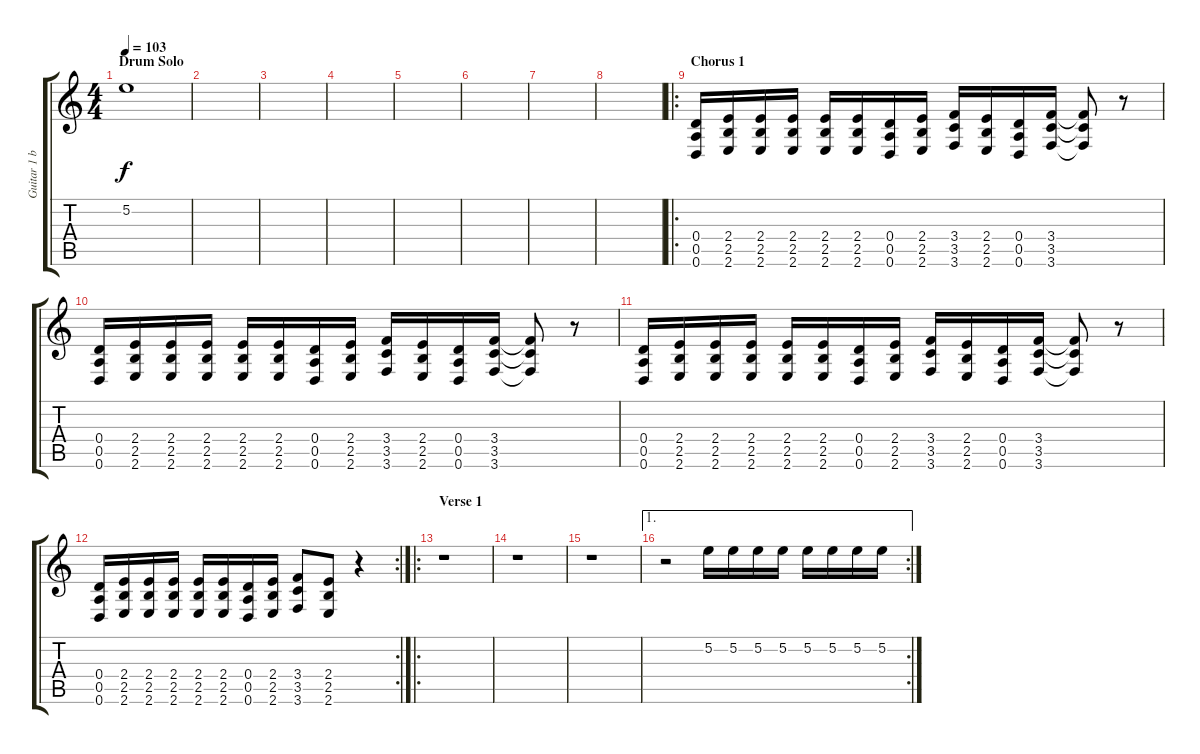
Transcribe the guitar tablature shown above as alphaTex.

\track ("Guitar 1 b" "Guitar 1 b") {instrument overdrivenguitar}
\staff {score tabs}
\tuning (E4 B3 G3 D3 A2 D2) {hide}
\ts (4 4)
\section ("" "Drum Solo")
\tempo 103
\clef g2
\ks c
5.2{t}.1{dy f} |
|
|
|
|
|
|
|
\ro
\section ("" "Chorus 1")
(0.4 0.5 0.6).16 (2.4 2.5 2.6).16 (2.4 2.5 2.6).16 (2.4 2.5 2.6).16 (2.4 2.5 2.6).16 (2.4 2.5 2.6).16 (0.4 0.5 0.6).16 (2.4 2.5 2.6).16 (3.4 3.5 3.6).16 (2.4 2.5 2.6).16 (0.4 0.5 0.6).16 (3.4 3.5 3.6).16 (3.4{t} 3.5{t} 3.6{t}).8 r.8 |
(0.4 0.5 0.6).16 (2.4 2.5 2.6).16 (2.4 2.5 2.6).16 (2.4 2.5 2.6).16 (2.4 2.5 2.6).16 (2.4 2.5 2.6).16 (0.4 0.5 0.6).16 (2.4 2.5 2.6).16 (3.4 3.5 3.6).16 (2.4 2.5 2.6).16 (0.4 0.5 0.6).16 (3.4 3.5 3.6).16 (3.4{t} 3.5{t} 3.6{t}).8 r.8 |
(0.4 0.5 0.6).16 (2.4 2.5 2.6).16 (2.4 2.5 2.6).16 (2.4 2.5 2.6).16 (2.4 2.5 2.6).16 (2.4 2.5 2.6).16 (0.4 0.5 0.6).16 (2.4 2.5 2.6).16 (3.4 3.5 3.6).16 (2.4 2.5 2.6).16 (0.4 0.5 0.6).16 (3.4 3.5 3.6).16 (3.4{t} 3.5{t} 3.6{t}).8 r.8 |
\rc 2
(0.4 0.5 0.6).16 (2.4 2.5 2.6).16 (2.4 2.5 2.6).16 (2.4 2.5 2.6).16 (2.4 2.5 2.6).16 (2.4 2.5 2.6).16 (0.4 0.5 0.6).16 (2.4 2.5 2.6).16 (3.4 3.5 3.6).8 (2.4 2.5 2.6).8 r.4 |
\ro
\section ("" "Verse 1")
r.1 |
r.1 |
r.1 |
\ae 1
\rc 2
r.2 5.2.16 5.2.16 5.2.16 5.2.16 5.2.16 5.2.16 5.2.16 5.2.16
